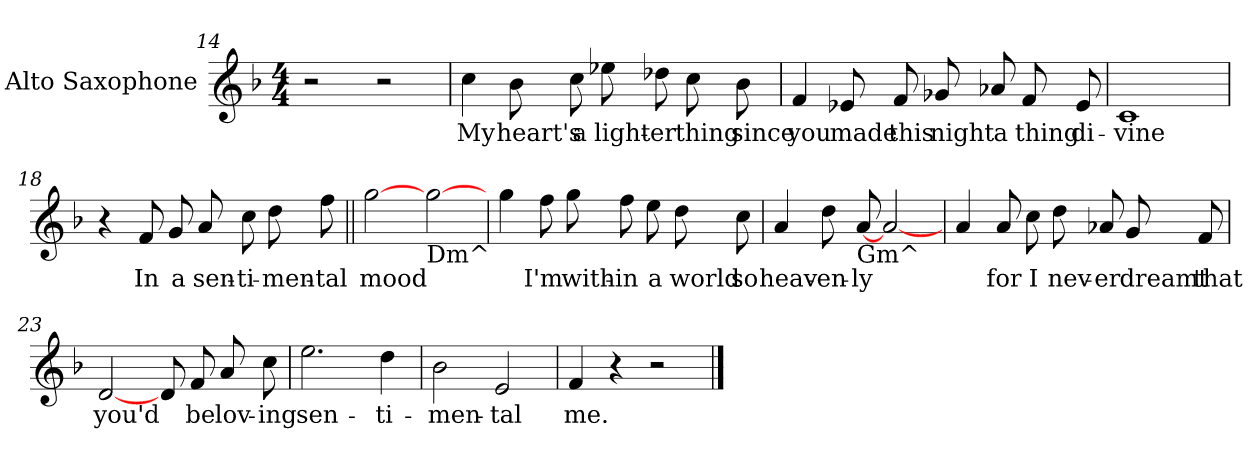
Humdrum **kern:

**kern	**text
*part1	*part1
*staff1	*staff1
*I"Alto Saxophone	*
*I'Alto Sax.	*
*clefG2	*
*k[b-]	*
*F:	*
*M4/4	*
=14	=14
2r	.
2r	.
!!LO:LB:g=z
=15	=15
4cc	-My
8b-L	-heart's
8cc	-a
8ee-L	-light-
8dd-	-er
8cc	-thing
8b-	-since
=16	=16
4f	-you
8e-L	-made
8f	-this
8g-L	-night
8a-	-a
8f	-thing
8e-	-di-
=17	=17
1c	-vine
=18	=18
4r	.
8fL	-In
8g	-a
8aL	-sen-
8cc	-ti-
8dd	-men-
8ff	-tal
!!LO:LB:g=z
=19||	=19||
[2gg	-mood
!LO:TX:b:t=Dm^	!
[2gg	.
=20	=20
4gg	.
8ffL	-I'm
8gg	-with-
8ffL	-in
8ee	-a
8dd	-world
8cc	-so
=21	=21
4a	-heav-
8ddL	-en-
!LO:TX:b:t=Gm^	!
[8a	-ly
[2a	.
=22	=22
4a	.
8aL	-for
8cc	-I
8ddL	-nev-
8a-	-er
8g	-dreamt
8f	-that
!!LO:LB:g=z
=23	=23
[2d	-you'd
8dL	.
8f	-be
8a	-lov-
8cc	-ing
=24	=24
2.ee	-sen-
4dd	-ti-
=25	=25
2b-	-men-
2e	-tal
=26	=26
4f	-me.
4r	.
2r	.
==	==
*-	*-
